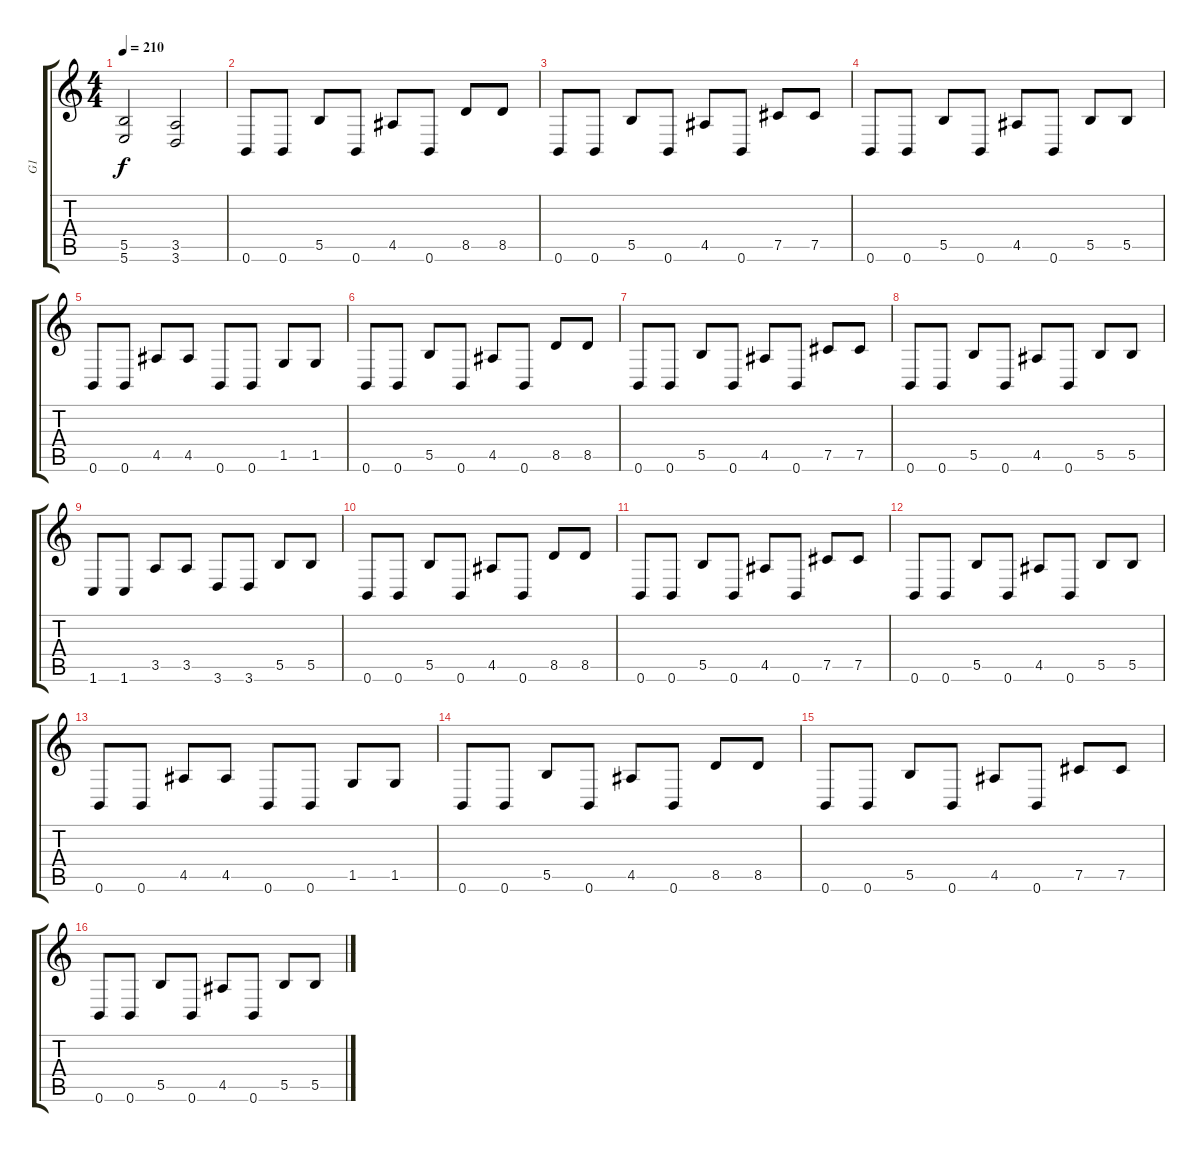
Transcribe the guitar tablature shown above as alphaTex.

\track ("G1" "G1") {instrument distortionguitar}
\staff {score tabs}
\tuning (Db4 Ab3 E3 B2 Gb2 B1) {hide}
\ts (4 4)
\tempo 210
\clef g2
\ks c
(5.5 5.6).2{dy f} (3.5 3.6).2 |
0.6.8 0.6.8 5.5.8 0.6.8 4.5.8 0.6.8 8.5.8 8.5.8 |
0.6.8 0.6.8 5.5.8 0.6.8 4.5.8 0.6.8 7.5.8 7.5.8 |
0.6.8 0.6.8 5.5.8 0.6.8 4.5.8 0.6.8 5.5.8 5.5.8 |
0.6.8 0.6.8 4.5.8 4.5.8 0.6.8 0.6.8 1.5.8 1.5.8 |
0.6.8 0.6.8 5.5.8 0.6.8 4.5.8 0.6.8 8.5.8 8.5.8 |
0.6.8 0.6.8 5.5.8 0.6.8 4.5.8 0.6.8 7.5.8 7.5.8 |
0.6.8 0.6.8 5.5.8 0.6.8 4.5.8 0.6.8 5.5.8 5.5.8 |
1.6.8 1.6.8 3.5.8 3.5.8 3.6.8 3.6.8 5.5.8 5.5.8 |
0.6.8 0.6.8 5.5.8 0.6.8 4.5.8 0.6.8 8.5.8 8.5.8 |
0.6.8 0.6.8 5.5.8 0.6.8 4.5.8 0.6.8 7.5.8 7.5.8 |
0.6.8 0.6.8 5.5.8 0.6.8 4.5.8 0.6.8 5.5.8 5.5.8 |
0.6.8 0.6.8 4.5.8 4.5.8 0.6.8 0.6.8 1.5.8 1.5.8 |
0.6.8 0.6.8 5.5.8 0.6.8 4.5.8 0.6.8 8.5.8 8.5.8 |
0.6.8 0.6.8 5.5.8 0.6.8 4.5.8 0.6.8 7.5.8 7.5.8 |
0.6.8 0.6.8 5.5.8 0.6.8 4.5.8 0.6.8 5.5.8 5.5.8
